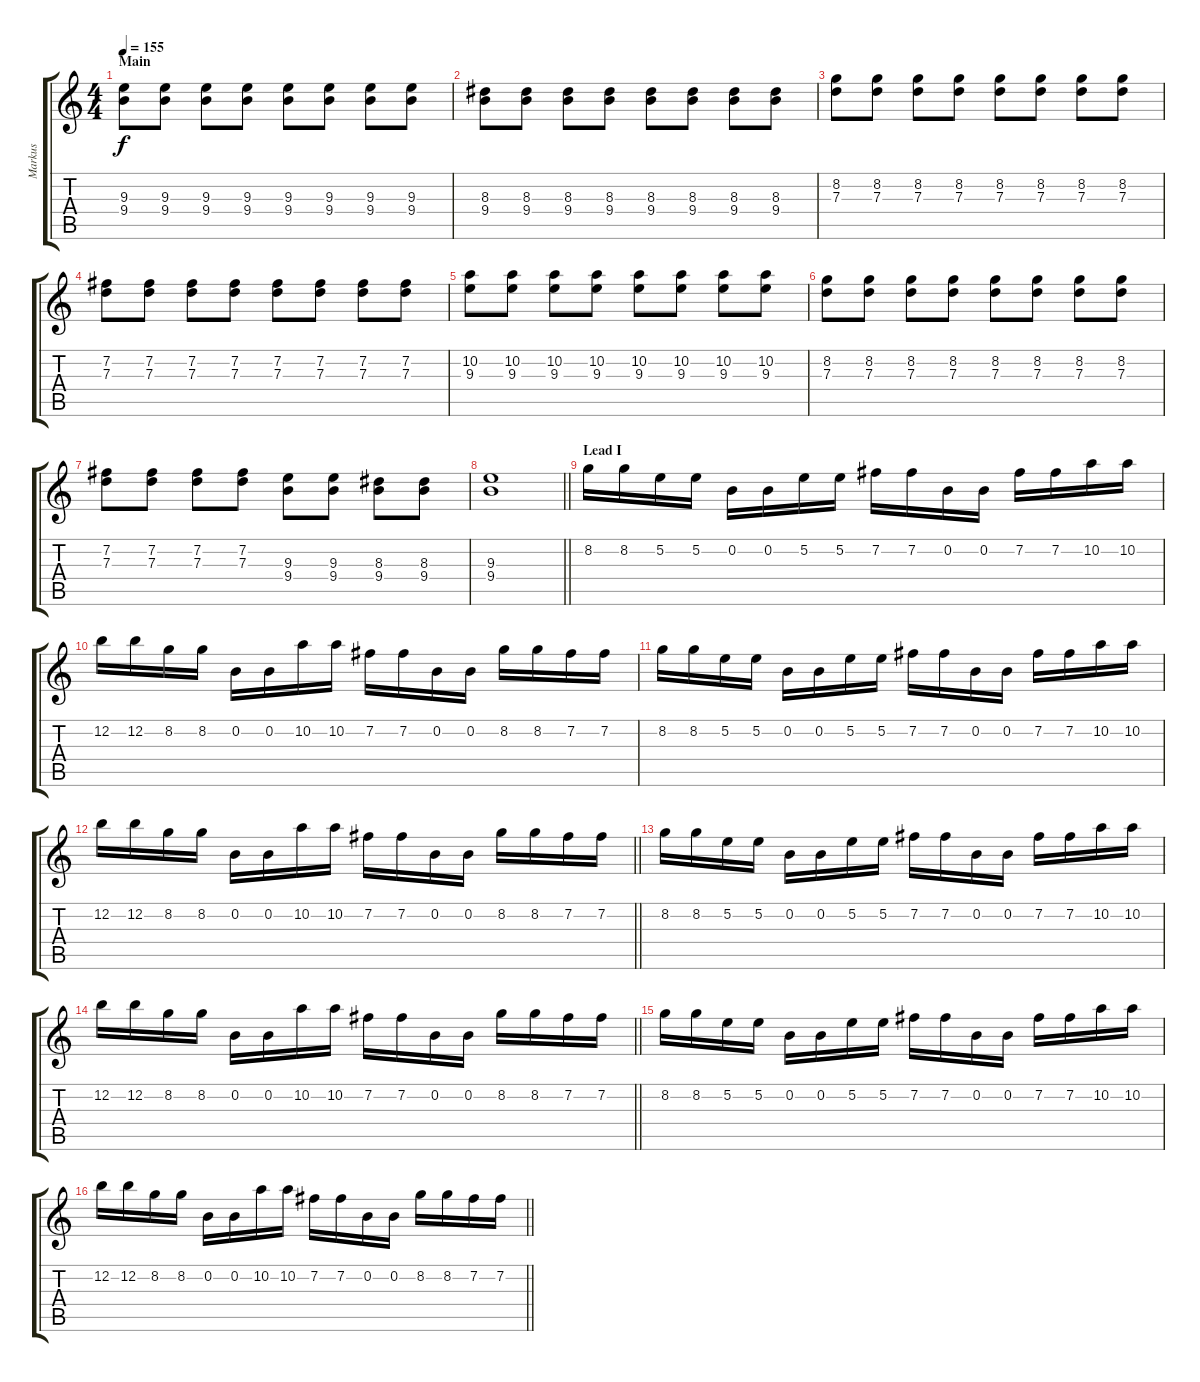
\track ("Markus" "Markus") {instrument distortionguitar}
\staff {score tabs}
\tuning (E4 B3 G3 D3 A2 E2) {hide}
\ts (4 4)
\section ("" "Main")
\tempo 155
\clef g2
\ks c
(9.3 9.4).8{dy f} (9.3 9.4).8 (9.3 9.4).8 (9.3 9.4).8 (9.3 9.4).8 (9.3 9.4).8 (9.3 9.4).8 (9.3 9.4).8 |
(8.3 9.4).8 (8.3 9.4).8 (8.3 9.4).8 (8.3 9.4).8 (8.3 9.4).8 (8.3 9.4).8 (8.3 9.4).8 (8.3 9.4).8 |
(8.2 7.3).8 (8.2 7.3).8 (8.2 7.3).8 (8.2 7.3).8 (8.2 7.3).8 (8.2 7.3).8 (8.2 7.3).8 (8.2 7.3).8 |
(7.2 7.3).8 (7.2 7.3).8 (7.2 7.3).8 (7.2 7.3).8 (7.2 7.3).8 (7.2 7.3).8 (7.2 7.3).8 (7.2 7.3).8 |
(10.2 9.3).8 (10.2 9.3).8 (10.2 9.3).8 (10.2 9.3).8 (10.2 9.3).8 (10.2 9.3).8 (10.2 9.3).8 (10.2 9.3).8 |
(8.2 7.3).8 (8.2 7.3).8 (8.2 7.3).8 (8.2 7.3).8 (8.2 7.3).8 (8.2 7.3).8 (8.2 7.3).8 (8.2 7.3).8 |
(7.2 7.3).8 (7.2 7.3).8 (7.2 7.3).8 (7.2 7.3).8 (9.3 9.4).8 (9.3 9.4).8 (8.3 9.4).8 (8.3 9.4).8 |
\barLineRight lightlight
(9.3 9.4).1 |
\section ("" "Lead I")
8.2.16 8.2.16 5.2.16 5.2.16 0.2.16 0.2.16 5.2.16 5.2.16 7.2.16 7.2.16 0.2.16 0.2.16 7.2.16 7.2.16 10.2.16 10.2.16 |
12.2.16 12.2.16 8.2.16 8.2.16 0.2.16 0.2.16 10.2.16 10.2.16 7.2.16 7.2.16 0.2.16 0.2.16 8.2.16 8.2.16 7.2.16 7.2.16 |
8.2.16 8.2.16 5.2.16 5.2.16 0.2.16 0.2.16 5.2.16 5.2.16 7.2.16 7.2.16 0.2.16 0.2.16 7.2.16 7.2.16 10.2.16 10.2.16 |
\barLineRight lightlight
12.2.16 12.2.16 8.2.16 8.2.16 0.2.16 0.2.16 10.2.16 10.2.16 7.2.16 7.2.16 0.2.16 0.2.16 8.2.16 8.2.16 7.2.16 7.2.16 |
\section ("" "")
8.2.16 8.2.16 5.2.16 5.2.16 0.2.16 0.2.16 5.2.16 5.2.16 7.2.16 7.2.16 0.2.16 0.2.16 7.2.16 7.2.16 10.2.16 10.2.16 |
\barLineRight lightlight
12.2.16 12.2.16 8.2.16 8.2.16 0.2.16 0.2.16 10.2.16 10.2.16 7.2.16 7.2.16 0.2.16 0.2.16 8.2.16 8.2.16 7.2.16 7.2.16 |
8.2.16 8.2.16 5.2.16 5.2.16 0.2.16 0.2.16 5.2.16 5.2.16 7.2.16 7.2.16 0.2.16 0.2.16 7.2.16 7.2.16 10.2.16 10.2.16 |
\barLineRight lightlight
12.2.16 12.2.16 8.2.16 8.2.16 0.2.16 0.2.16 10.2.16 10.2.16 7.2.16 7.2.16 0.2.16 0.2.16 8.2.16 8.2.16 7.2.16 7.2.16
